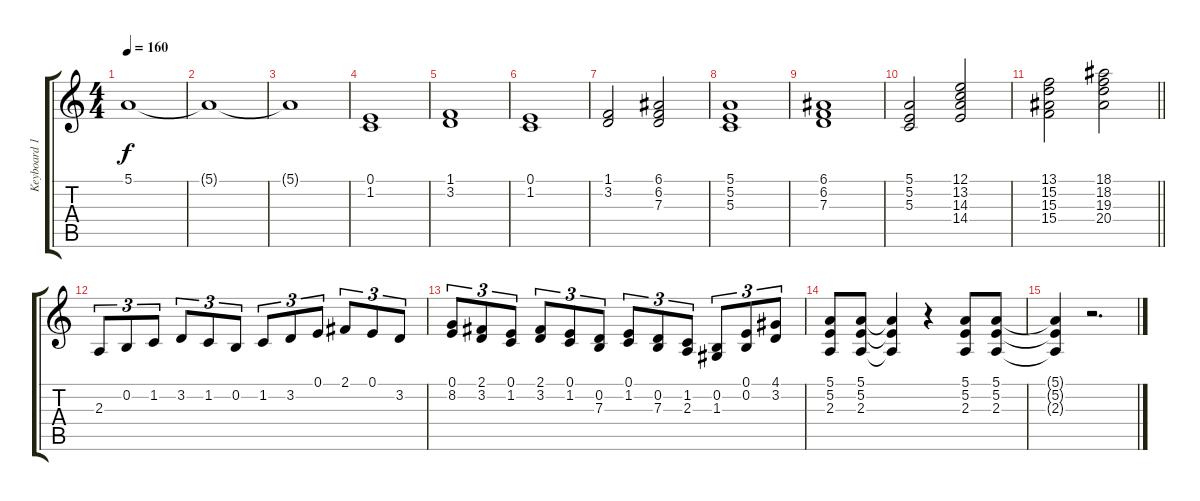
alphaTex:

\track ("Keyboard 1" "Keyboard 1") {instrument drawbarorgan}
\staff {score tabs}
\tuning (E4 B3 G3 D3 A2 E2) {hide}
\ts (4 4)
\tempo 160
\clef g2
\ks c
5.1{t}.1{dy f} |
5.1{t}.1 |
5.1{t}.1 |
(0.1 1.2).1{volume 14 instrument drawbarorgan} |
(1.1 3.2).1 |
(0.1 1.2).1 |
(1.1 3.2).2 (6.1 6.2 7.3).2 |
(5.1 5.2 5.3).1 |
(6.1 6.2 7.3).1 |
(5.1 5.2 5.3).2 (12.1 13.2 14.3 14.4).2 |
\barLineRight lightlight
(13.1 15.2 15.3 15.4).2 (18.1 18.2 19.3 20.4).2 |
2.3.8{tu (3 2)} 0.2.8{tu (3 2)} 1.2.8{tu (3 2)} 3.2.8{tu (3 2)} 1.2.8{tu (3 2)} 0.2.8{tu (3 2)} 1.2.8{tu (3 2)} 3.2.8{tu (3 2)} 0.1.8{tu (3 2)} 2.1.8{tu (3 2)} 0.1.8{tu (3 2)} 3.2.8{tu (3 2)} |
(0.1 8.2).8{tu (3 2)} (2.1 3.2).8{tu (3 2)} (0.1 1.2).8{tu (3 2)} (2.1 3.2).8{tu (3 2)} (0.1 1.2).8{tu (3 2)} (0.2 7.3).8{tu (3 2)} (0.1 1.2).8{tu (3 2)} (0.2 7.3).8{tu (3 2)} (1.2 2.3).8{tu (3 2)} (0.2 1.3).8{tu (3 2)} (0.1 0.2).8{tu (3 2)} (4.1 3.2).8{tu (3 2)} |
(5.1 5.2 2.3).8 (5.1 5.2 2.3).8 (5.1{t} 5.2{t} 2.3{t}).4 r.4 (5.1 5.2 2.3).8 (5.1 5.2 2.3).8 |
(5.1{t} 5.2{t} 2.3{t}).4 r.2{d}
